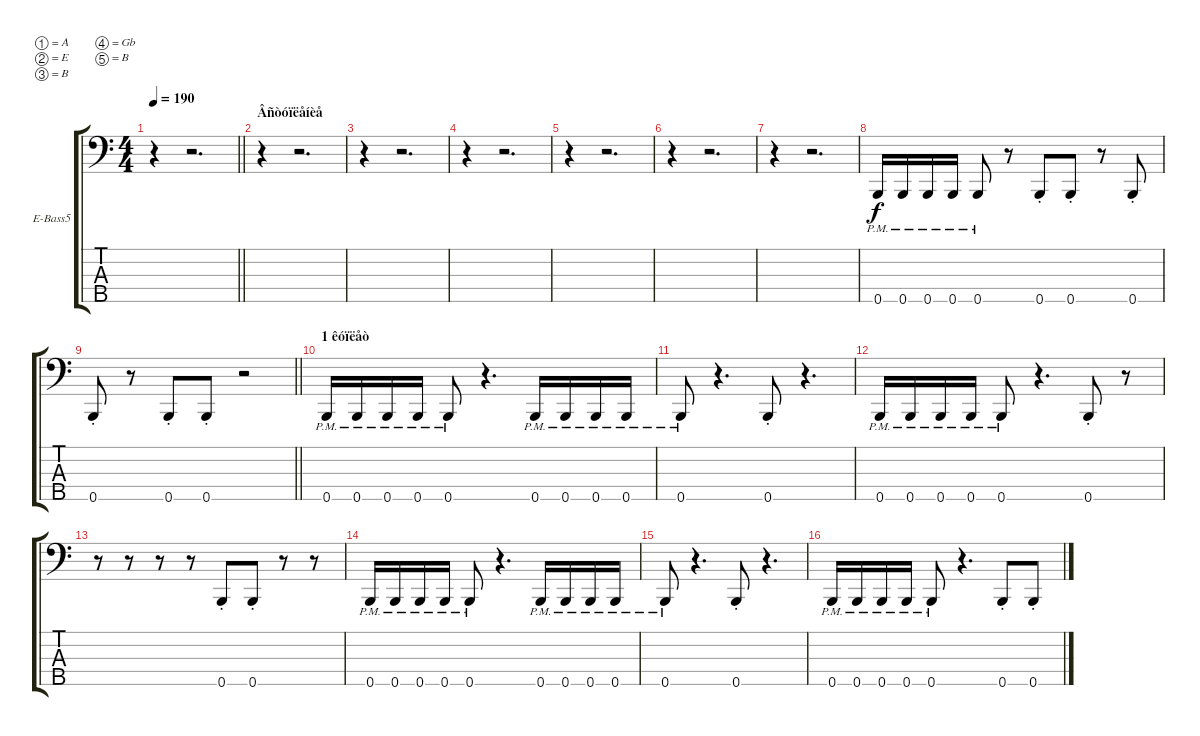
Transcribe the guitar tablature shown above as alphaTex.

\bracketExtendMode groupsimilarinstruments
\firstSystemTrackNameOrientation horizontal
\otherSystemsTrackNameOrientation horizontal
\track ("Denis" "E-Bass5") {instrument electricbasspick}
\staff {score tabs}
\tuning (A2 E2 B1 Gb1 B0)
\ts (4 4)
\beaming (8 2 2 2 2)
\tempo 190
\clef f4
\barLineRight lightlight
\ks c
r.4{dy f instrument electricbasspick} r.2{d} |
\section ("" "Âñòóïëåíèå")
r.4 r.2{d} |
r.4 r.2{d} |
r.4 r.2{d} |
r.4 r.2{d} |
r.4 r.2{d} |
r.4 r.2{d} |
0.5{pm}.16 0.5{pm}.16 0.5{pm}.16 0.5{pm}.16 0.5{pm}.8 r.8 0.5{st}.8 0.5{st}.8 r.8 0.5{st}.8 |
\barLineRight lightlight
0.5{st}.8 r.8 0.5{st}.8 0.5{st}.8 r.2 |
\section ("" "1 êóïëåò")
0.5{pm}.16 0.5{pm}.16 0.5{pm}.16 0.5{pm}.16 0.5{pm}.8 r.4{d} 0.5{pm}.16 0.5{pm}.16 0.5{pm}.16 0.5{pm}.16 |
0.5{pm}.8 r.4{d} 0.5{st}.8 r.4{d} |
0.5{pm}.16 0.5{pm}.16 0.5{pm}.16 0.5{pm}.16 0.5{pm}.8 r.4{d} 0.5{st}.8 r.8 |
r.8 r.8 r.8 r.8 0.5{st}.8 0.5{st}.8 r.8 r.8 |
0.5{pm}.16 0.5{pm}.16 0.5{pm}.16 0.5{pm}.16 0.5{pm}.8 r.4{d} 0.5{pm}.16 0.5{pm}.16 0.5{pm}.16 0.5{pm}.16 |
0.5{pm}.8 r.4{d} 0.5{st}.8 r.4{d} |
0.5{pm}.16 0.5{pm}.16 0.5{pm}.16 0.5{pm}.16 0.5{pm}.8 r.4{d} 0.5{st}.8 0.5{st}.8
